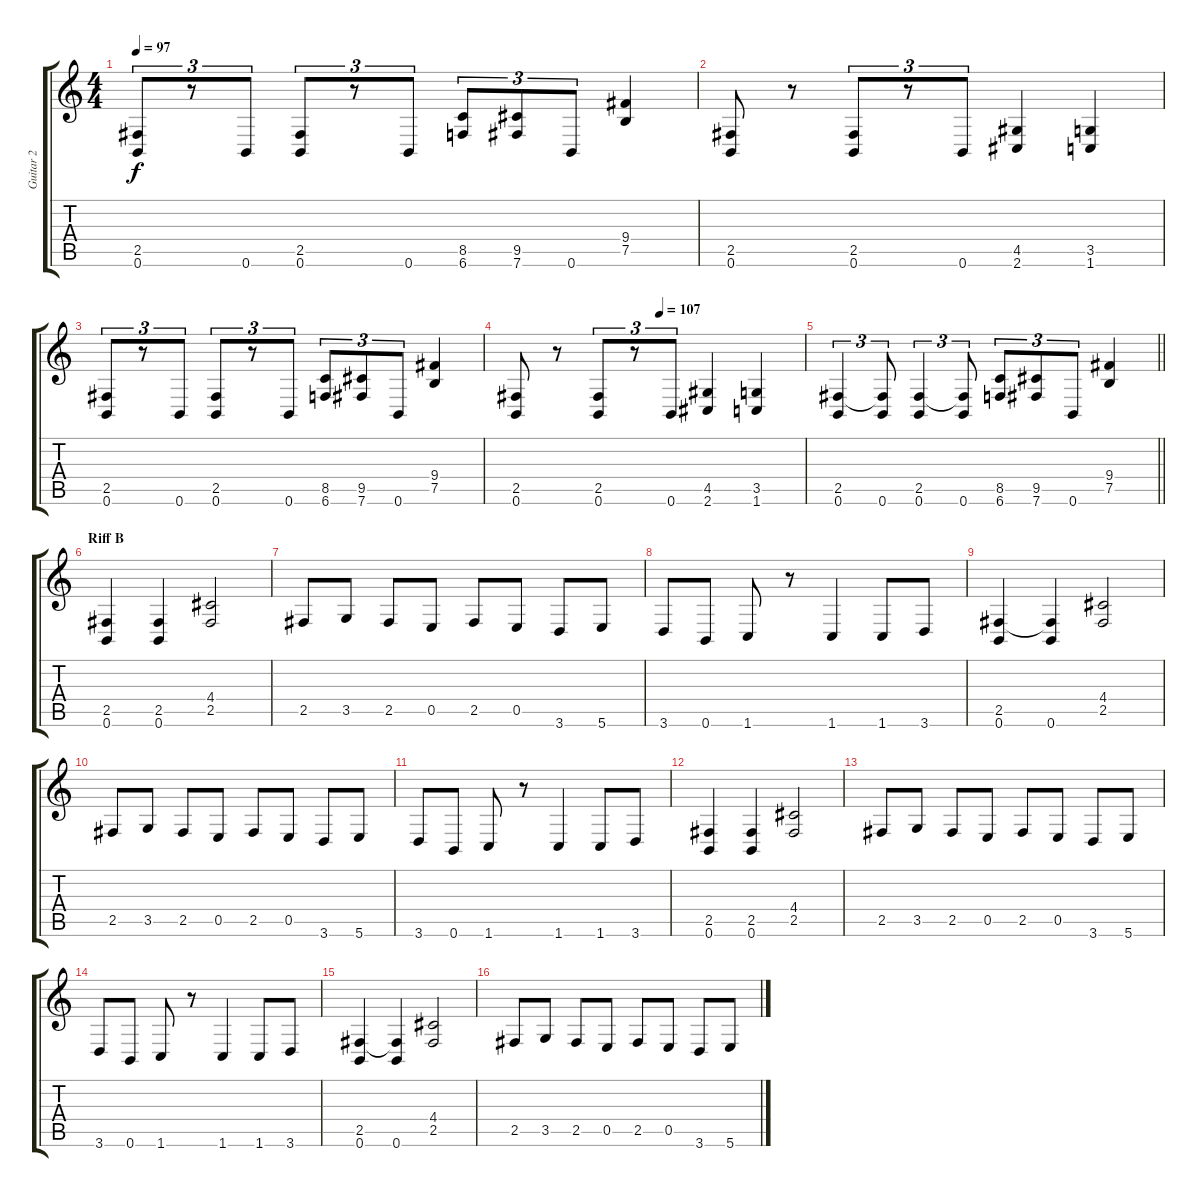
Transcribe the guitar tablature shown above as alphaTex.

\track ("Guitar 2" "Guitar 2") {instrument overdrivenguitar}
\staff {score tabs}
\tuning (B3 Gb3 D3 A2 E2 B1) {hide}
\ts (4 4)
\tempo 97
\clef g2
\ks c
(2.5 0.6).8{tu (3 2) dy f} r.8{tu (3 2)} 0.6.8{tu (3 2)} (2.5 0.6).8{tu (3 2)} r.8{tu (3 2)} 0.6.8{tu (3 2)} (8.5 6.6).8{tu (3 2)} (9.5 7.6).8{tu (3 2)} 0.6.8{tu (3 2)} (9.4 7.5).4 |
(2.5 0.6).8 r.8 (2.5 0.6).8{tu (3 2)} r.8{tu (3 2)} 0.6.8{tu (3 2)} (4.5 2.6).4 (3.5 1.6).4 |
(2.5 0.6).8{tu (3 2)} r.8{tu (3 2)} 0.6.8{tu (3 2)} (2.5 0.6).8{tu (3 2)} r.8{tu (3 2)} 0.6.8{tu (3 2)} (8.5 6.6).8{tu (3 2)} (9.5 7.6).8{tu (3 2)} 0.6.8{tu (3 2)} (9.4 7.5).4 |
\tempo (107 0.5)
(2.5 0.6).8 r.8 (2.5 0.6).8{tu (3 2)} r.8{tu (3 2)} 0.6.8{tu (3 2)} (4.5 2.6).4 (3.5 1.6).4 |
\barLineRight lightlight
(2.5 0.6).4{tu (3 2)} (2.5{t} 0.6).8{tu (3 2)} (2.5 0.6).4{tu (3 2)} (2.5{t} 0.6).8{tu (3 2)} (8.5 6.6).8{tu (3 2)} (9.5 7.6).8{tu (3 2)} 0.6.8{tu (3 2)} (9.4 7.5).4 |
\section ("" "Riff B")
(2.5 0.6).4 (2.5 0.6).4 (4.4 2.5).2 |
2.5.8 3.5.8 2.5.8 0.5.8 2.5.8 0.5.8 3.6.8 5.6.8 |
3.6.8 0.6.8 1.6.8 r.8 1.6.4 1.6.8 3.6.8 |
(2.5 0.6).4 (2.5{t} 0.6).4 (4.4 2.5).2 |
2.5.8 3.5.8 2.5.8 0.5.8 2.5.8 0.5.8 3.6.8 5.6.8 |
3.6.8 0.6.8 1.6.8 r.8 1.6.4 1.6.8 3.6.8 |
(2.5 0.6).4 (2.5 0.6).4 (4.4 2.5).2 |
2.5.8 3.5.8 2.5.8 0.5.8 2.5.8 0.5.8 3.6.8 5.6.8 |
3.6.8 0.6.8 1.6.8 r.8 1.6.4 1.6.8 3.6.8 |
(2.5 0.6).4 (2.5{t} 0.6).4 (4.4 2.5).2 |
2.5.8 3.5.8 2.5.8 0.5.8 2.5.8 0.5.8 3.6.8 5.6.8
